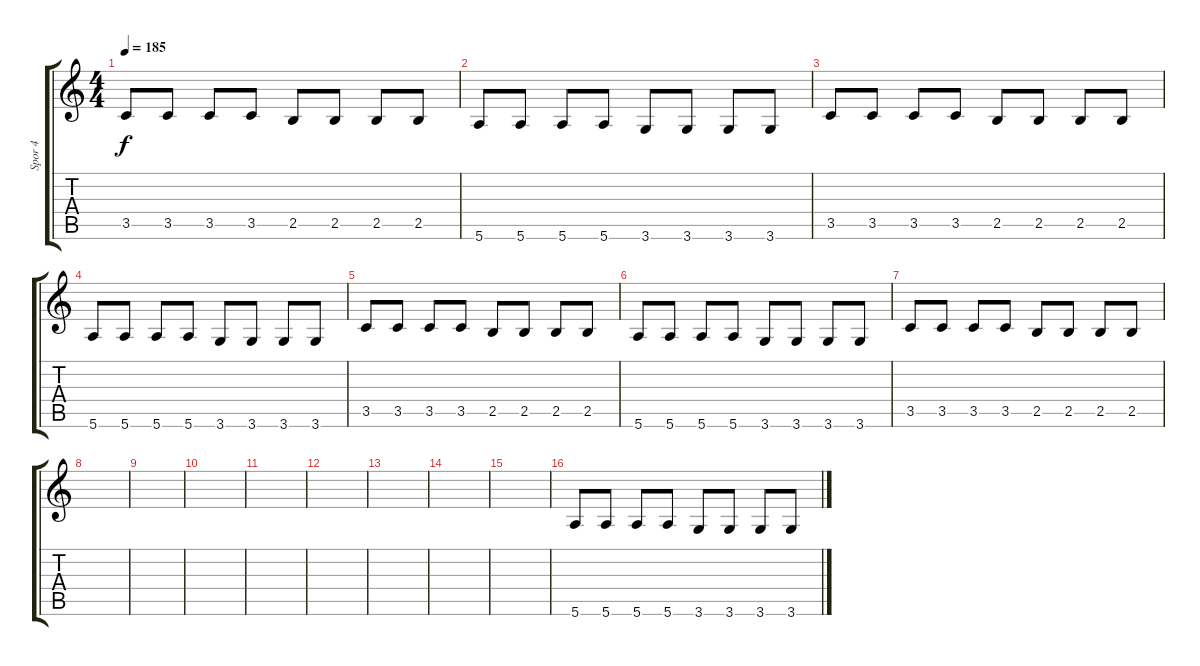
\track ("Spor 4" "Spor 4") {instrument electricbassfinger}
\staff {score tabs}
\tuning (E4 B3 G3 D3 A2 E2) {hide}
\ts (4 4)
\tempo 185
\clef g2
\ks c
3.5.8{dy f} 3.5.8 3.5.8 3.5.8 2.5.8 2.5.8 2.5.8 2.5.8 |
5.6.8 5.6.8 5.6.8 5.6.8 3.6.8 3.6.8 3.6.8 3.6.8 |
3.5.8 3.5.8 3.5.8 3.5.8 2.5.8 2.5.8 2.5.8 2.5.8 |
5.6.8 5.6.8 5.6.8 5.6.8 3.6.8 3.6.8 3.6.8 3.6.8 |
3.5.8 3.5.8 3.5.8 3.5.8 2.5.8 2.5.8 2.5.8 2.5.8 |
5.6.8 5.6.8 5.6.8 5.6.8 3.6.8 3.6.8 3.6.8 3.6.8 |
3.5.8 3.5.8 3.5.8 3.5.8 2.5.8 2.5.8 2.5.8 2.5.8 |
|
|
|
|
|
|
|
|
5.6.8 5.6.8 5.6.8 5.6.8 3.6.8 3.6.8 3.6.8 3.6.8
